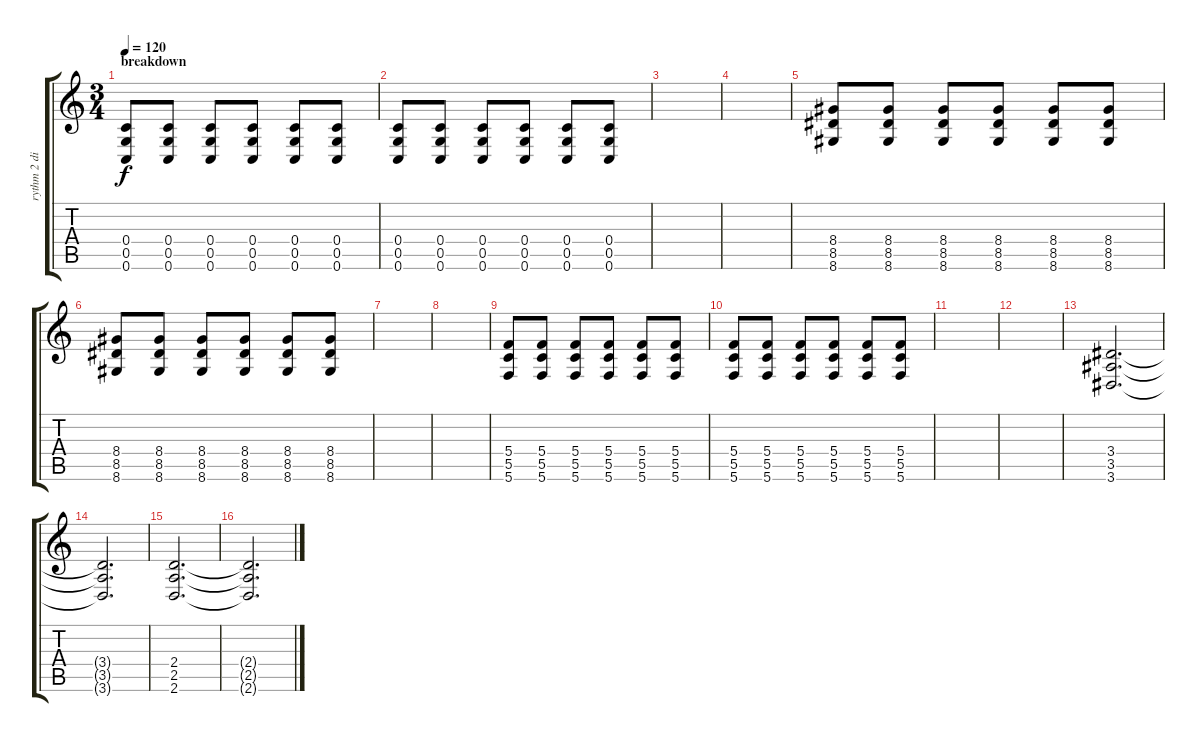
\track ("rythm 2 distortion" "rythm 2 di") {instrument distortionguitar}
\staff {score tabs}
\tuning (D4 A3 F3 C3 G2 C2) {hide}
\ts (3 4)
\section ("" "breakdown")
\tempo 120
\clef g2
\ks c
(0.4 0.5 0.6).8{dy f} (0.4 0.5 0.6).8 (0.4 0.5 0.6).8 (0.4 0.5 0.6).8 (0.4 0.5 0.6).8 (0.4 0.5 0.6).8 |
(0.4 0.5 0.6).8 (0.4 0.5 0.6).8 (0.4 0.5 0.6).8 (0.4 0.5 0.6).8 (0.4 0.5 0.6).8 (0.4 0.5 0.6).8 |
|
|
(8.4 8.5 8.6).8 (8.4 8.5 8.6).8 (8.4 8.5 8.6).8 (8.4 8.5 8.6).8 (8.4 8.5 8.6).8 (8.4 8.5 8.6).8 |
(8.4 8.5 8.6).8 (8.4 8.5 8.6).8 (8.4 8.5 8.6).8 (8.4 8.5 8.6).8 (8.4 8.5 8.6).8 (8.4 8.5 8.6).8 |
|
|
(5.4 5.5 5.6).8 (5.4 5.5 5.6).8 (5.4 5.5 5.6).8 (5.4 5.5 5.6).8 (5.4 5.5 5.6).8 (5.4 5.5 5.6).8 |
(5.4 5.5 5.6).8 (5.4 5.5 5.6).8 (5.4 5.5 5.6).8 (5.4 5.5 5.6).8 (5.4 5.5 5.6).8 (5.4 5.5 5.6).8 |
|
|
(3.4 3.5 3.6).2{d} |
(3.4{t} 3.5{t} 3.6{t}).2{d} |
(2.4 2.5 2.6).2{d} |
(2.4{t} 2.5{t} 2.6{t}).2{d}
